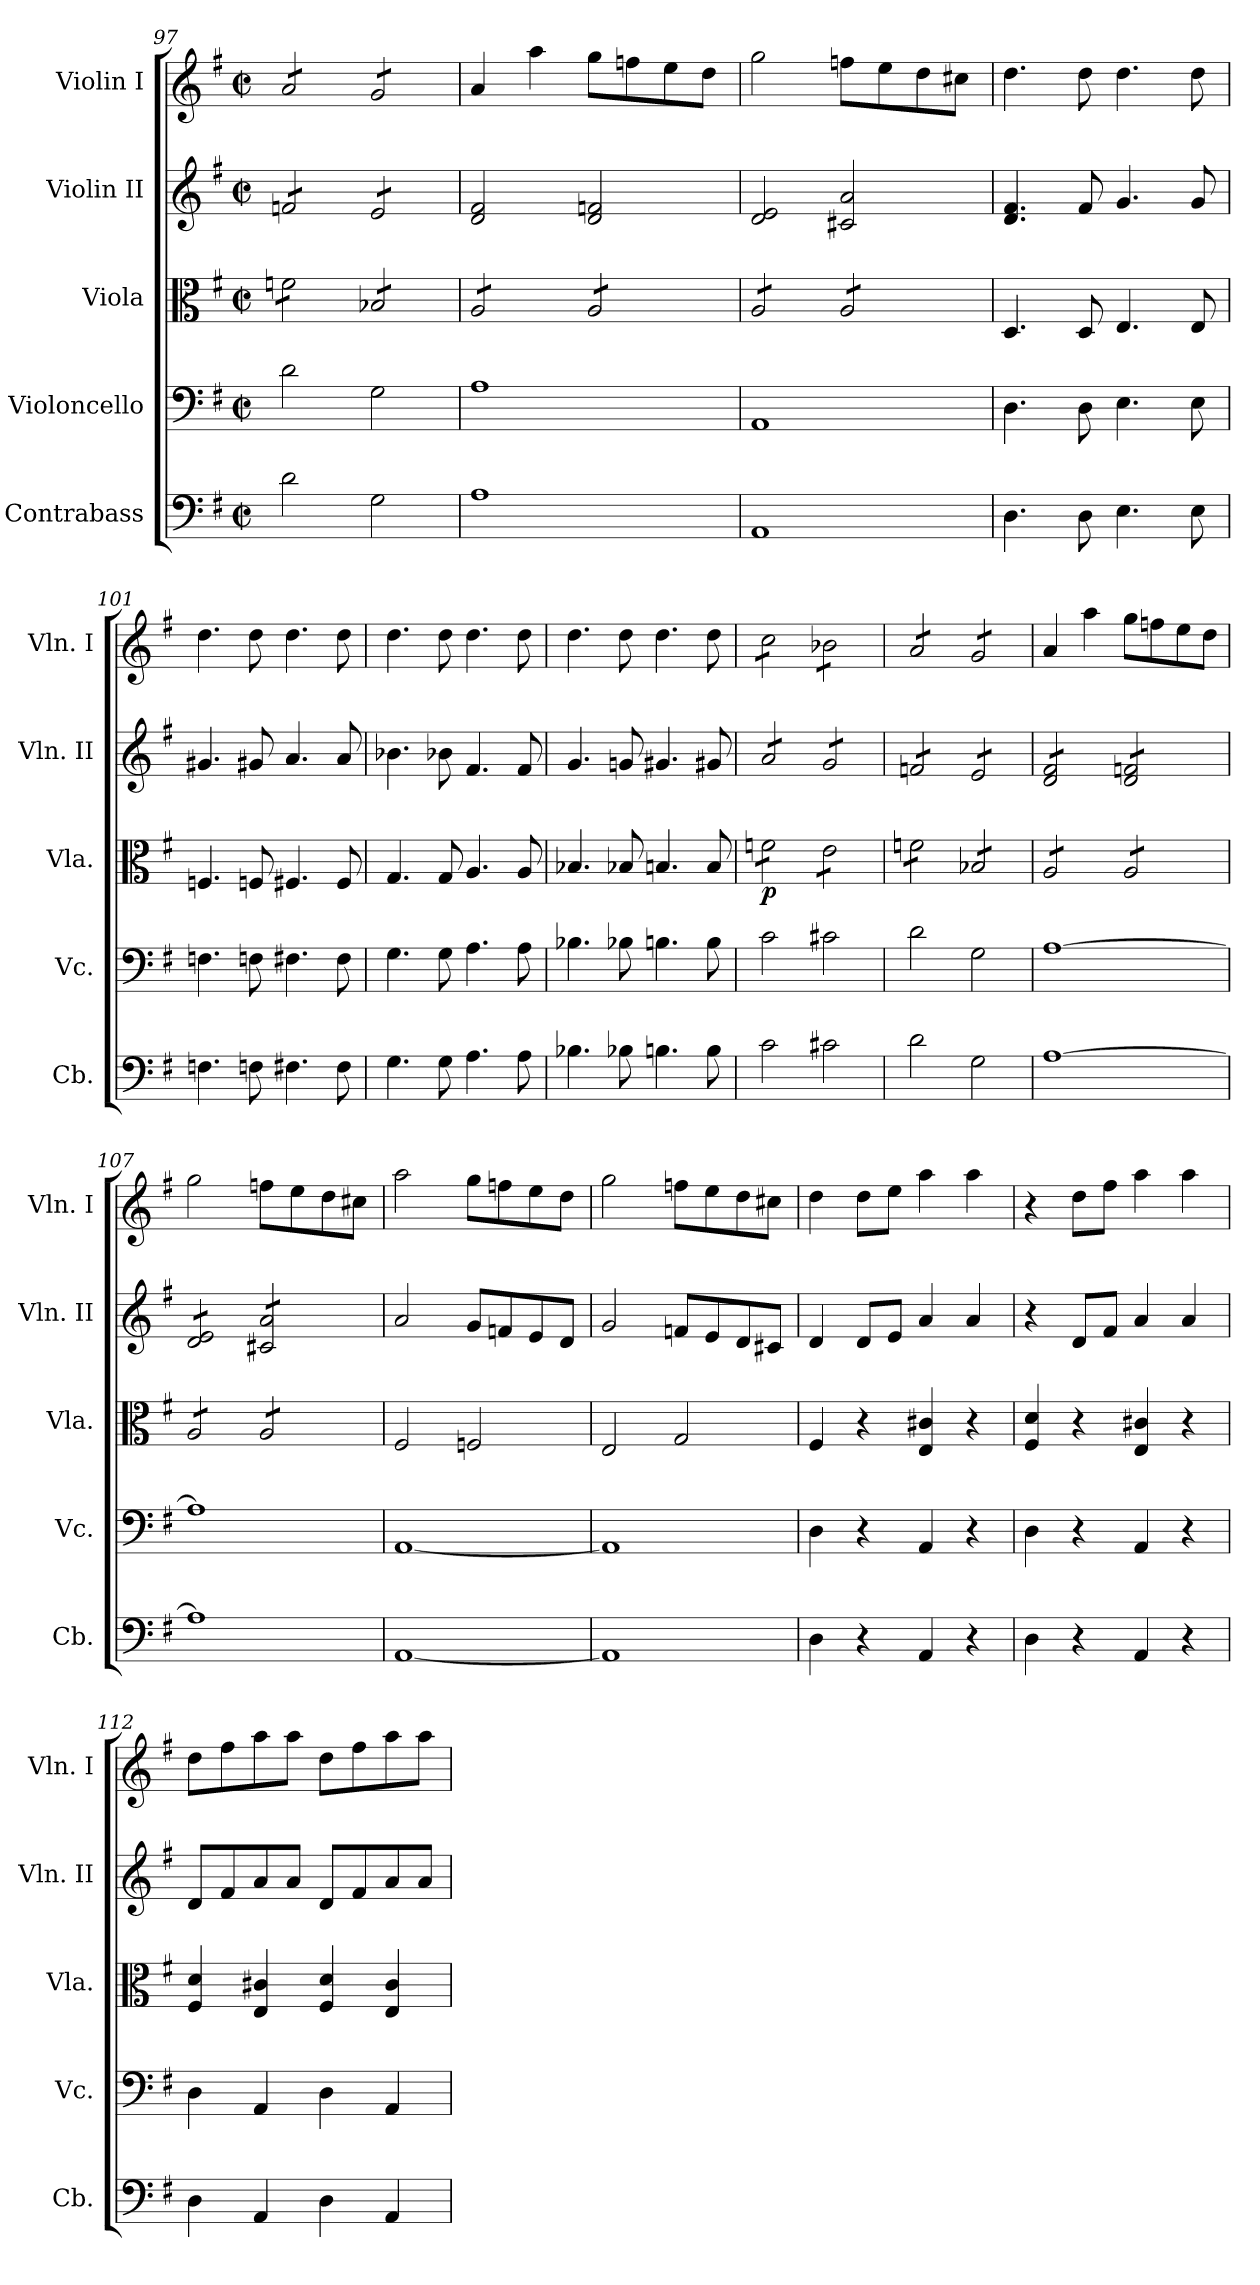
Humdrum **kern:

**kern	**kern	**kern	**dynam	**kern	**kern
*part5	*part4	*part3	*part3	*part2	*part1
*staff5	*staff4	*staff3	*staff3	*staff2	*staff1
*I"Contrabass	*I"Violoncello	*I"Viola	*	*I"Violin II	*I"Violin I
*I'Cb.	*I'Vc.	*I'Vla.	*	*I'Vln. II	*I'Vln. I
*clefF4	*clefF4	*clefC3	*	*clefG2	*clefG2
*ITrd7c12	*	*	*	*	*
*k[f#]	*k[f#]	*k[f#]	*	*k[f#]	*k[f#]
*M2/2	*M2/2	*M2/2	*	*M2/2	*M2/2
*met(c|)	*met(c|)	*met(c|)	*	*met(c|)	*met(c|)
=97	=97	=97	=97	=97	=97
*	*	*tremolo	*	*	*
*	*	*	*	*tremolo	*
*	*	*	*	*	*tremolo
2D\	2d\	8fn\L	.	8fn/L	8a/L
.	.	8fn\	.	8fn/	8a/
.	.	8fn\	.	8fn/	8a/
.	.	8fn\J	.	8fn/J	8a/J
2GG\	2G\	8B-X/L	.	8e/L	8g/L
.	.	8B-X/	.	8e/	8g/
.	.	8B-X/	.	8e/	8g/
.	.	8B-X/J	.	8e/J	8g/J
*	*	*	*	*	*Xtremolo
*	*	*	*	*Xtremolo	*
=98	=98	=98	=98	=98	=98
1AA	1A	8A/L	.	2d/ 2f#/	4a/
.	.	8A/	.	.	.
.	.	8A/	.	.	4aa\
.	.	8A/J	.	.	.
.	.	8A/L	.	2d/ 2fn/	8gg\L
.	.	8A/	.	.	8ffn\
.	.	8A/	.	.	8ee\
.	.	8A/J	.	.	8dd\J
=99	=99	=99	=99	=99	=99
1AAA	1AA	8A/L	.	2d/ 2e/	2gg\
.	.	8A/	.	.	.
.	.	8A/	.	.	.
.	.	8A/J	.	.	.
.	.	8A/L	.	2c#X/ 2a/	8ffn\L
.	.	8A/	.	.	8ee\
.	.	8A/	.	.	8dd\
.	.	8A/J	.	.	8cc#X\J
*	*	*Xtremolo	*	*	*
=100	=100	=100	=100	=100	=100
4.DD\	4.D\	4.D/	.	4.d/ 4.f#/	4.dd\
8DD\	8D\	8D/	.	8f#/	8dd\
4.EE\	4.E\	4.E/	.	4.g/	4.dd\
8EE\	8E\	8E/	.	8g/	8dd\
!!LO:PB:g=z
=101	=101	=101	=101	=101	=101
4.FFn\	4.Fn\	4.Fn/	.	4.g#X/	4.dd\
8FFn\	8Fn\	8Fn/	.	8g#X/	8dd\
4.FF#X\	4.F#X\	4.F#X/	.	4.a/	4.dd\
8FF#\	8F#\	8F#/	.	8a/	8dd\
=102	=102	=102	=102	=102	=102
4.GG\	4.G\	4.G/	.	4.b-X\	4.dd\
8GG\	8G\	8G/	.	8b-X\	8dd\
4.AA\	4.A\	4.A/	.	4.f#/	4.dd\
8AA\	8A\	8A/	.	8f#/	8dd\
=103	=103	=103	=103	=103	=103
4.BB-X\	4.B-X\	4.B-X/	.	4.g/	4.dd\
8BB-X\	8B-X\	8B-X/	.	8gn/	8dd\
4.BBn\	4.Bn\	4.Bn/	.	4.g#X/	4.dd\
8BB\	8B\	8B/	.	8g#X/	8dd\
=104	=104	=104	=104	=104	=104
!	!	!	!LO:DY:b	!	!
*	*	*tremolo	*	*	*
*	*	*	*	*tremolo	*
*	*	*	*	*	*tremolo
2C\	2c\	8fn\L	p	8a/L	8cc\L
.	.	8fn\	.	8a/	8cc\
.	.	8fn\	.	8a/	8cc\
.	.	8fn\J	.	8a/J	8cc\J
2C#X\	2c#X\	8e\L	.	8g/L	8b-X\L
.	.	8e\	.	8g/	8b-X\
.	.	8e\	.	8g/	8b-X\
.	.	8e\J	.	8g/J	8b-X\J
=105	=105	=105	=105	=105	=105
2D\	2d\	8fn\L	.	8fn/L	8a/L
.	.	8fn\	.	8fn/	8a/
.	.	8fn\	.	8fn/	8a/
.	.	8fn\J	.	8fn/J	8a/J
2GG\	2G\	8B-X/L	.	8e/L	8g/L
.	.	8B-X/	.	8e/	8g/
.	.	8B-X/	.	8e/	8g/
.	.	8B-X/J	.	8e/J	8g/J
*	*	*	*	*	*Xtremolo
=106	=106	=106	=106	=106	=106
[1AA	[1A	8A/L	.	8d/ 8f#/L	4a/
.	.	8A/	.	8d/ 8f#/	.
.	.	8A/	.	8d/ 8f#/	4aa\
.	.	8A/J	.	8d/ 8f#/J	.
.	.	8A/L	.	8d/ 8fn/L	8gg\L
.	.	8A/	.	8d/ 8fn/	8ffn\
.	.	8A/	.	8d/ 8fn/	8ee\
.	.	8A/J	.	8d/ 8fn/J	8dd\J
!!LO:LB:g=z
=107	=107	=107	=107	=107	=107
1AA]	1A]	8A/L	.	8d/ 8e/L	2gg\
.	.	8A/	.	8d/ 8e/	.
.	.	8A/	.	8d/ 8e/	.
.	.	8A/J	.	8d/ 8e/J	.
.	.	8A/L	.	8c#X/ 8a/L	8ffn\L
.	.	8A/	.	8c#X/ 8a/	8ee\
.	.	8A/	.	8c#X/ 8a/	8dd\
.	.	8A/J	.	8c#X/ 8a/J	8cc#X\J
*	*	*	*	*Xtremolo	*
*	*	*Xtremolo	*	*	*
=108	=108	=108	=108	=108	=108
[1AAA	[1AA	2F#/	.	2a/	2aa\
.	.	2Fn/	.	8g/L	8gg\L
.	.	.	.	8fn/	8ffn\
.	.	.	.	8e/	8ee\
.	.	.	.	8d/J	8dd\J
=109	=109	=109	=109	=109	=109
1AAA]	1AA]	2E/	.	2g/	2gg\
.	.	2G/	.	8fn/L	8ffn\L
.	.	.	.	8e/	8ee\
.	.	.	.	8d/	8dd\
.	.	.	.	8c#X/J	8cc#X\J
=110	=110	=110	=110	=110	=110
4DD\	4D\	4F#/	.	4d/	4dd\
4r	4r	4r	.	8d/L	8dd\L
.	.	.	.	8e/J	8ee\J
4AAA/	4AA/	4E/ 4c#X/	.	4a/	4aa\
4r	4r	4r	.	4a/	4aa\
=111	=111	=111	=111	=111	=111
4DD\	4D\	4F#/ 4d/	.	4r	4r
4r	4r	4r	.	8d/L	8dd\L
.	.	.	.	8f#/J	8ff#\J
4AAA/	4AA/	4E/ 4c#X/	.	4a/	4aa\
4r	4r	4r	.	4a/	4aa\
=112	=112	=112	=112	=112	=112
4DD\	4D\	4F#/ 4d/	.	8d/L	8dd\L
.	.	.	.	8f#/	8ff#\
4AAA/	4AA/	4E/ 4c#X/	.	8a/	8aa\
.	.	.	.	8a/J	8aa\J
4DD\	4D\	4F#/ 4d/	.	8d/L	8dd\L
.	.	.	.	8f#/	8ff#\
4AAA/	4AA/	4E/ 4c#/	.	8a/	8aa\
.	.	.	.	8a/J	8aa\J
=	=	=	=	=	=
*-	*-	*-	*-	*-	*-
